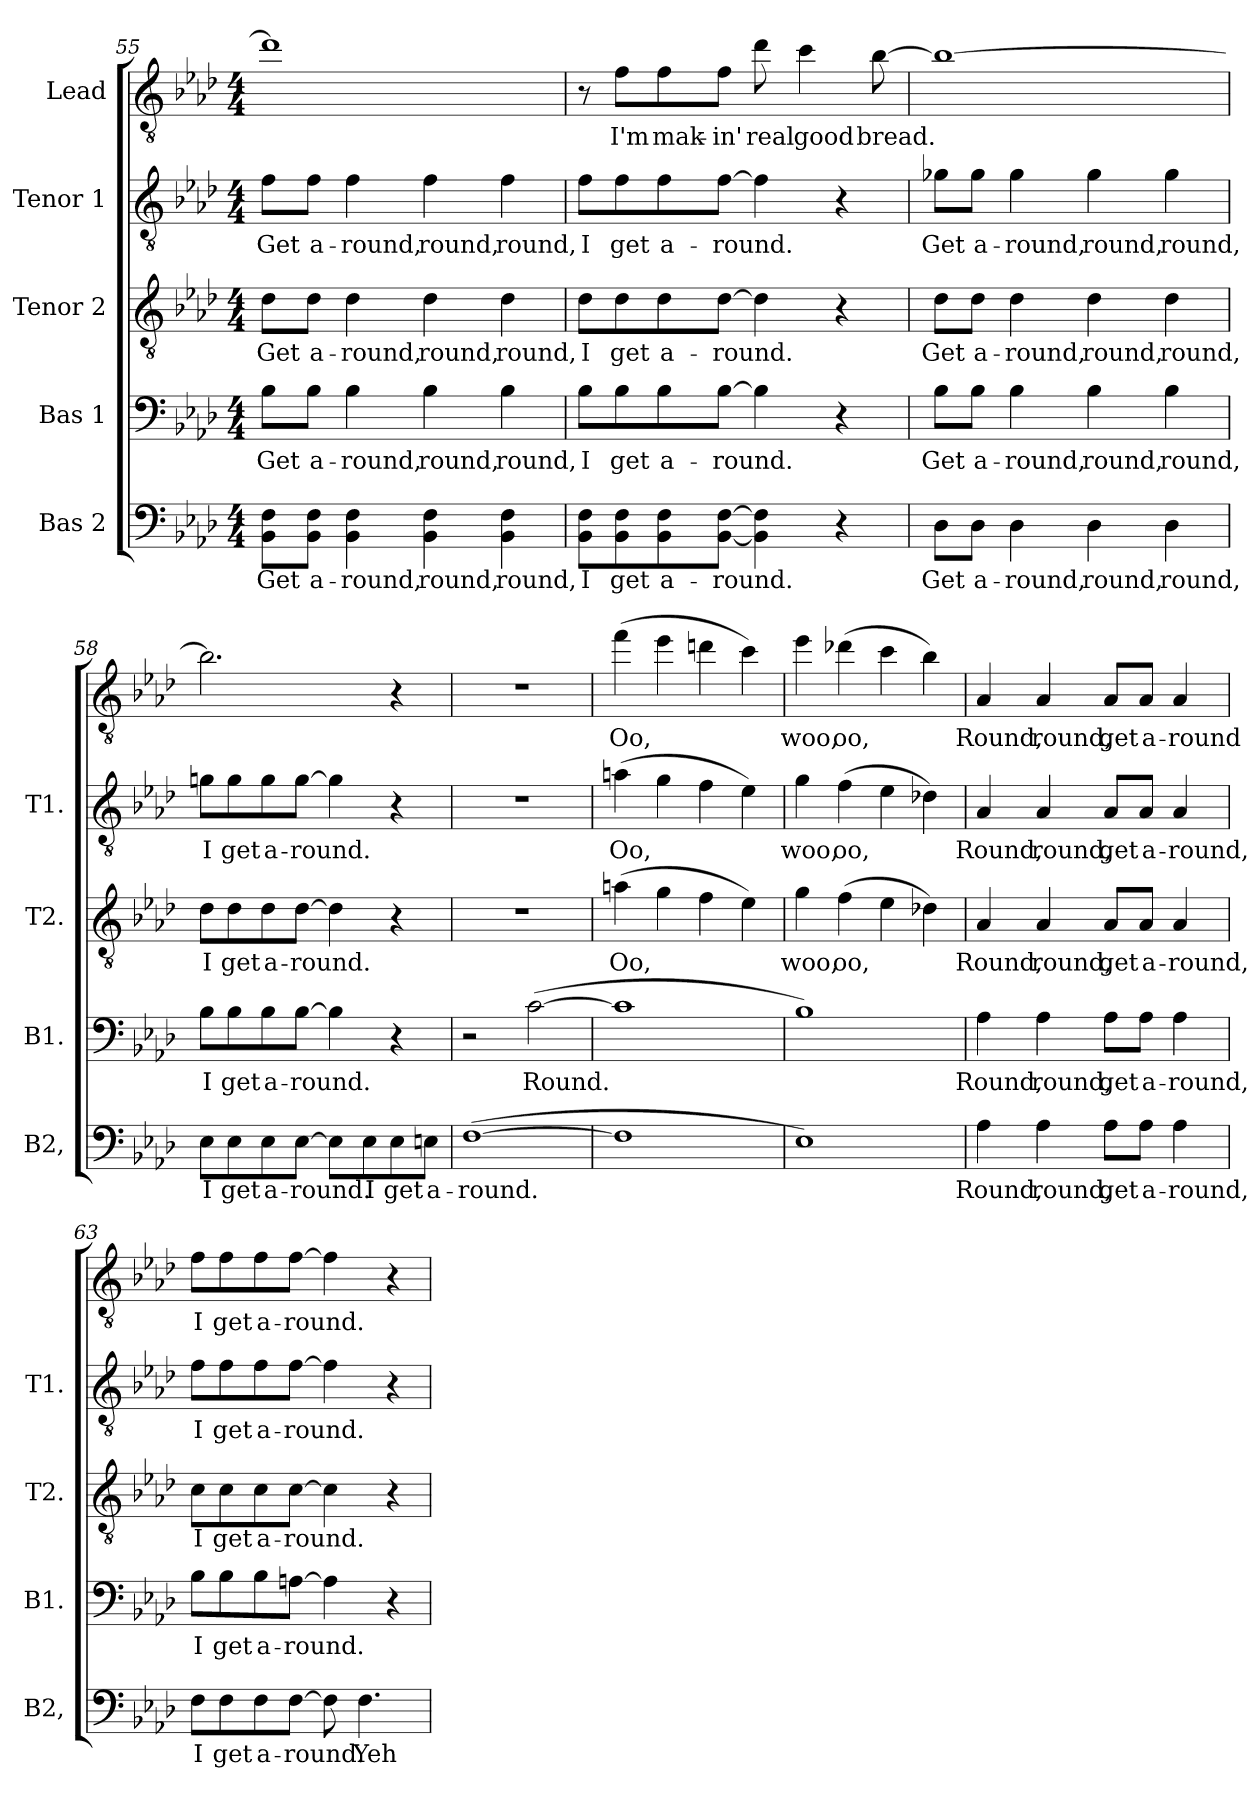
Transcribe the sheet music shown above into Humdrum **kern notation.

**kern	**text	**kern	**text	**kern	**text	**kern	**text	**kern	**text
*part5	*part5	*part4	*part4	*part3	*part3	*part2	*part2	*part1	*part1
*staff5	*staff5	*staff4	*staff4	*staff3	*staff3	*staff2	*staff2	*staff1	*staff1
*I"Bas 2	*	*I"Bas 1	*	*I"Tenor 2	*	*I"Tenor 1	*	*I"Lead	*
*I'B2,	*	*I'B1.	*	*I'T2.	*	*I'T1.	*	*	*
*clefF4	*	*clefF4	*	*clefGv2	*	*clefGv2	*	*clefGv2	*
*k[b-e-a-d-]	*	*k[b-e-a-d-]	*	*k[b-e-a-d-]	*	*k[b-e-a-d-]	*	*k[b-e-a-d-]	*
*M4/4	*	*M4/4	*	*M4/4	*	*M4/4	*	*M4/4	*
=55	=55	=55	=55	=55	=55	=55	=55	=55	=55
!	!LO:LY:b	!	!LO:LY:b	!	!LO:LY:b	!	!LO:LY:b	!	!
8BB-\ 8F\L	Get	8B-\L	Get	8d-\L	Get	8f\L	Get	1dd-]	.
!	!LO:LY:b	!	!LO:LY:b	!	!LO:LY:b	!	!LO:LY:b	!	!
8BB-\ 8F\J	a-	8B-\J	a-	8d-\J	a-	8f\J	a-	.	.
!	!LO:LY:b	!	!LO:LY:b	!	!LO:LY:b	!	!LO:LY:b	!	!
4BB-\ 4F\	-round,	4B-\	-round,	4d-\	-round,	4f\	-round,	.	.
!	!LO:LY:b	!	!LO:LY:b	!	!LO:LY:b	!	!LO:LY:b	!	!
4BB-\ 4F\	round,	4B-\	round,	4d-\	round,	4f\	round,	.	.
!	!LO:LY:b	!	!LO:LY:b	!	!LO:LY:b	!	!LO:LY:b	!	!
4BB-\ 4F\	round,	4B-\	round,	4d-\	round,	4f\	round,	.	.
!!LO:LB:g=z
=56	=56	=56	=56	=56	=56	=56	=56	=56	=56
!	!LO:LY:b	!	!LO:LY:b	!	!LO:LY:b	!	!LO:LY:b	!	!
8BB-\ 8F\L	I	8B-\L	I	8d-\L	I	8f\L	I	8r	.
!	!LO:LY:b	!	!LO:LY:b	!	!LO:LY:b	!	!LO:LY:b	!	!LO:LY:b
8BB-\ 8F\	get	8B-\	get	8d-\	get	8f\	get	8f\L	I'm
!	!LO:LY:b	!	!LO:LY:b	!	!LO:LY:b	!	!LO:LY:b	!	!LO:LY:b
8BB-\ 8F\	a-	8B-\	a-	8d-\	a-	8f\	a-	8f\	mak-
!	!LO:LY:b	!	!LO:LY:b	!	!LO:LY:b	!	!LO:LY:b	!	!LO:LY:b
[8BB-\ [8F\J	-round.	[8B-\J	-round.	[8d-\J	-round.	[8f\J	-round.	8f\J	-in'
!	!	!	!	!	!	!	!	!	!LO:LY:b
4BB-\] 4F\]	.	4B-\]	.	4d-\]	.	4f\]	.	8dd-\	real
!	!	!	!	!	!	!	!	!	!LO:LY:b
.	.	.	.	.	.	.	.	4cc\	good
4r	.	4r	.	4r	.	4r	.	.	.
!	!	!	!	!	!	!	!	!	!LO:LY:b
.	.	.	.	.	.	.	.	[8b-\	bread.
=57	=57	=57	=57	=57	=57	=57	=57	=57	=57
!	!LO:LY:b	!	!LO:LY:b	!	!LO:LY:b	!	!LO:LY:b	!	!
8D-\L	Get	8B-\L	Get	8d-\L	Get	8g-X\L	Get	1b-_	.
!	!LO:LY:b	!	!LO:LY:b	!	!LO:LY:b	!	!LO:LY:b	!	!
8D-\J	a-	8B-\J	a-	8d-\J	a-	8g-\J	a-	.	.
!	!LO:LY:b	!	!LO:LY:b	!	!LO:LY:b	!	!LO:LY:b	!	!
4D-\	-round,	4B-\	-round,	4d-\	-round,	4g-\	-round,	.	.
!	!LO:LY:b	!	!LO:LY:b	!	!LO:LY:b	!	!LO:LY:b	!	!
4D-\	round,	4B-\	round,	4d-\	round,	4g-\	round,	.	.
!	!LO:LY:b	!	!LO:LY:b	!	!LO:LY:b	!	!LO:LY:b	!	!
4D-\	round,	4B-\	round,	4d-\	round,	4g-\	round,	.	.
=58	=58	=58	=58	=58	=58	=58	=58	=58	=58
!	!LO:LY:b	!	!LO:LY:b	!	!LO:LY:b	!	!LO:LY:b	!	!
8E-\L	I	8B-\L	I	8d-\L	I	8gn\L	I	2.b-\]	.
!	!LO:LY:b	!	!LO:LY:b	!	!LO:LY:b	!	!LO:LY:b	!	!
8E-\	get	8B-\	get	8d-\	get	8g\	get	.	.
!	!LO:LY:b	!	!LO:LY:b	!	!LO:LY:b	!	!LO:LY:b	!	!
8E-\	a-	8B-\	a-	8d-\	a-	8g\	a-	.	.
!	!LO:LY:b	!	!LO:LY:b	!	!LO:LY:b	!	!LO:LY:b	!	!
[8E-\J	-round.	[8B-\J	-round.	[8d-\J	-round.	[8g\J	-round.	.	.
8E-\L]	.	4B-\]	.	4d-\]	.	4g\]	.	.	.
!	!LO:LY:b	!	!	!	!	!	!	!	!
8E-\	I	.	.	.	.	.	.	.	.
!	!LO:LY:b	!	!	!	!	!	!	!	!
8E-\	get	4r	.	4r	.	4r	.	4r	.
!	!LO:LY:b	!	!	!	!	!	!	!	!
8En\J	a-	.	.	.	.	.	.	.	.
=59	=59	=59	=59	=59	=59	=59	=59	=59	=59
!	!LO:LY:b	!	!	!	!	!	!	!	!
([1F	-round.	2r	.	1r	.	1r	.	1r	.
!	!	!	!LO:LY:b	!	!	!	!	!	!
.	.	([2c\	Round.	.	.	.	.	.	.
!!LO:PB:g=z
=60	=60	=60	=60	=60	=60	=60	=60	=60	=60
!	!	!	!	!	!LO:LY:b	!	!LO:LY:b	!	!LO:LY:b
1F]	.	1c]	.	(4an\	Oo,	(4an\	Oo,	(4ff\	Oo,
.	.	.	.	4g\	.	4g\	.	4ee-\	.
.	.	.	.	4f\	.	4f\	.	4ddn\	.
.	.	.	.	4e-\)	.	4e-\)	.	4cc\)	.
=61	=61	=61	=61	=61	=61	=61	=61	=61	=61
!	!	!	!	!	!LO:LY:b	!	!LO:LY:b	!	!LO:LY:b
1E-)	.	1B-)	.	4g\	woo,	4g\	woo,	4ee-\	woo,
!	!	!	!	!	!LO:LY:b	!	!LO:LY:b	!	!LO:LY:b
.	.	.	.	(4f\	oo,	(4f\	oo,	(4dd-X\	oo,
.	.	.	.	4e-\	.	4e-\	.	4cc\	.
.	.	.	.	4d-X\)	.	4d-X\)	.	4b-\)	.
=62	=62	=62	=62	=62	=62	=62	=62	=62	=62
!	!LO:LY:b	!	!LO:LY:b	!	!LO:LY:b	!	!LO:LY:b	!	!LO:LY:b
4A-\	Round,	4A-\	Round,	4A-/	Round,	4A-/	Round,	4A-/	Round,
!	!LO:LY:b	!	!LO:LY:b	!	!LO:LY:b	!	!LO:LY:b	!	!LO:LY:b
4A-\	round,	4A-\	round,	4A-/	round,	4A-/	round,	4A-/	round,
!	!LO:LY:b	!	!LO:LY:b	!	!LO:LY:b	!	!LO:LY:b	!	!LO:LY:b
8A-\L	get	8A-\L	get	8A-/L	get	8A-/L	get	8A-/L	get
!	!LO:LY:b	!	!LO:LY:b	!	!LO:LY:b	!	!LO:LY:b	!	!LO:LY:b
8A-\J	a-	8A-\J	a-	8A-/J	a-	8A-/J	a-	8A-/J	a-
!	!LO:LY:b	!	!LO:LY:b	!	!LO:LY:b	!	!LO:LY:b	!	!LO:LY:b
4A-\	-round,	4A-\	-round,	4A-/	-round,	4A-/	-round,	4A-/	-round
=63	=63	=63	=63	=63	=63	=63	=63	=63	=63
!	!LO:LY:b	!	!LO:LY:b	!	!LO:LY:b	!	!LO:LY:b	!	!LO:LY:b
8F\L	I	8B-\L	I	8c\L	I	8f\L	I	8f\L	I
!	!LO:LY:b	!	!LO:LY:b	!	!LO:LY:b	!	!LO:LY:b	!	!LO:LY:b
8F\	get	8B-\	get	8c\	get	8f\	get	8f\	get
!	!LO:LY:b	!	!LO:LY:b	!	!LO:LY:b	!	!LO:LY:b	!	!LO:LY:b
8F\	a-	8B-\	a-	8c\	a-	8f\	a-	8f\	a-
!	!LO:LY:b	!	!LO:LY:b	!	!LO:LY:b	!	!LO:LY:b	!	!LO:LY:b
[8F\J	-round.	[8An\J	-round.	[8c\J	-round.	[8f\J	-round.	[8f\J	-round.
8F\]	.	4A\]	.	4c\]	.	4f\]	.	4f\]	.
!	!LO:LY:b	!	!	!	!	!	!	!	!
4.F\	Yeh	.	.	.	.	.	.	.	.
.	.	4r	.	4r	.	4r	.	4r	.
=	=	=	=	=	=	=	=	=	=
*-	*-	*-	*-	*-	*-	*-	*-	*-	*-
